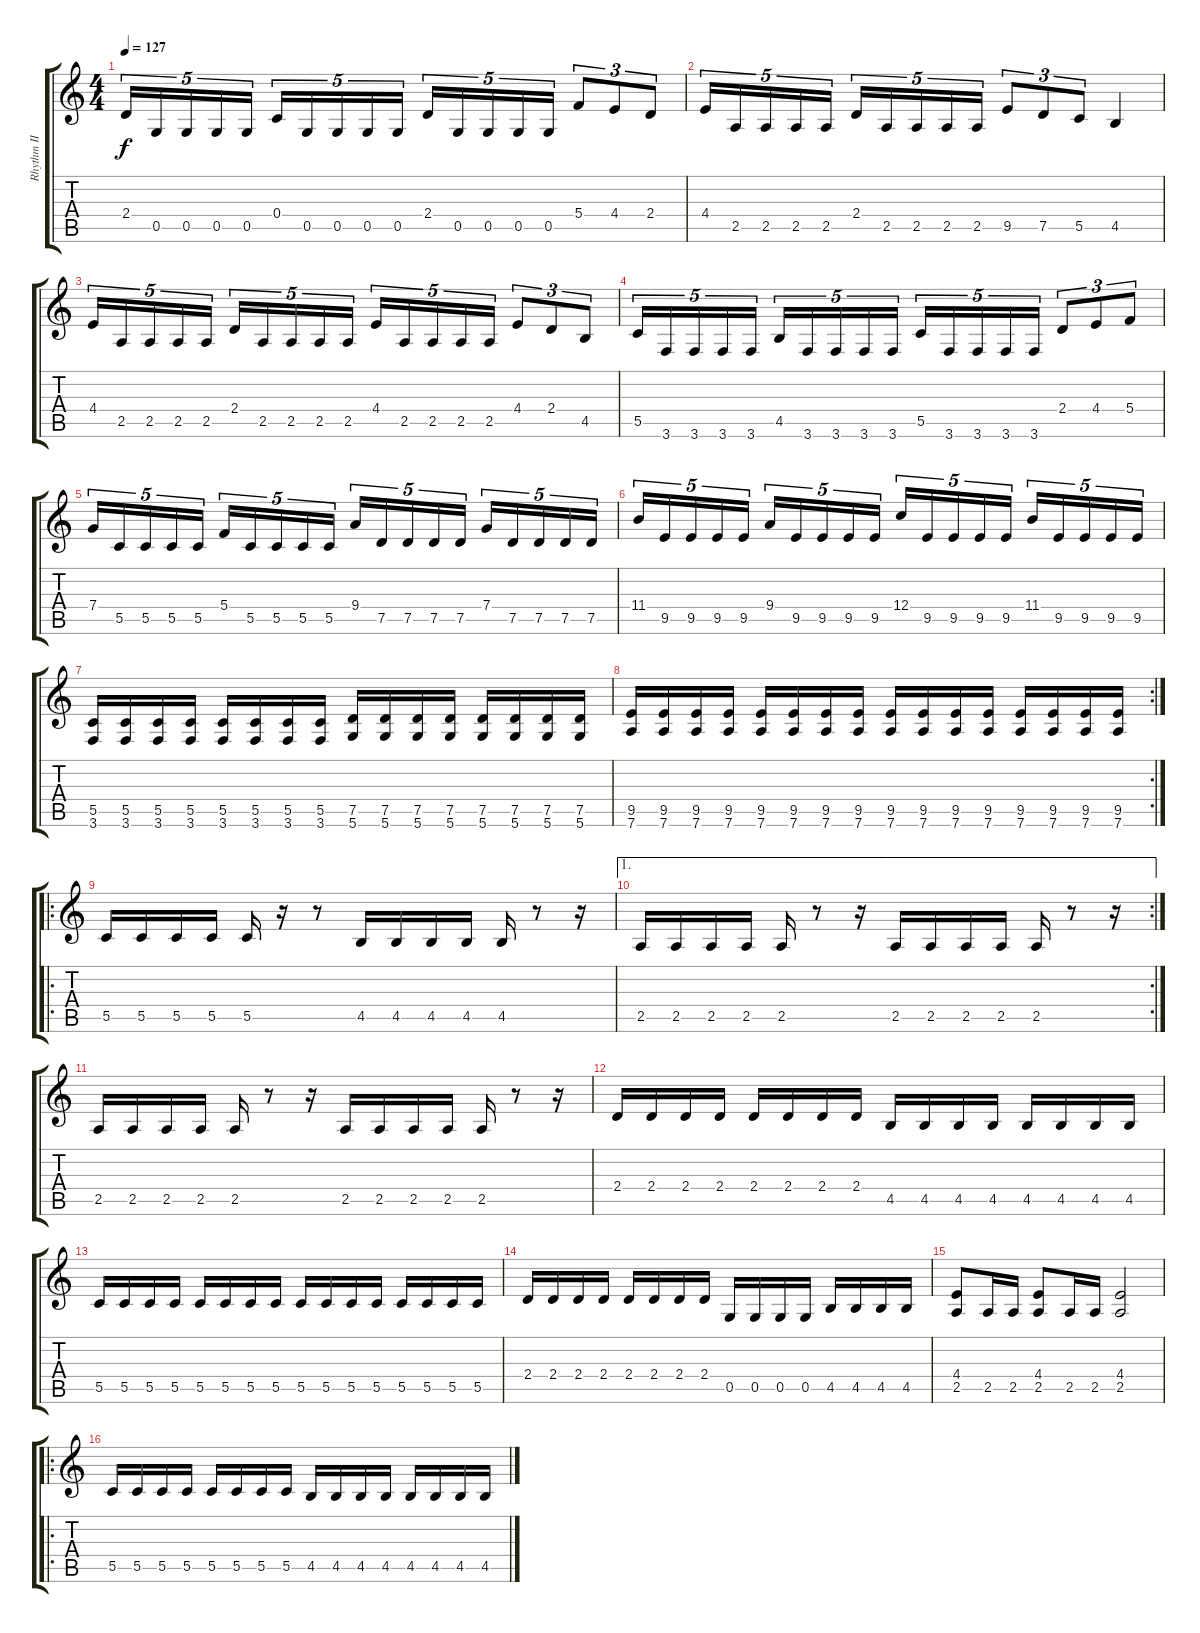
\track ("Rhythm II" "Rhythm II") {instrument distortionguitar}
\staff {score tabs}
\tuning (D4 A3 F3 C3 G2 D2) {hide}
\ts (4 4)
\tempo 127
\clef g2
\ks c
2.4.16{tu (5 4) dy f} 0.5.16{tu (5 4)} 0.5.16{tu (5 4)} 0.5.16{tu (5 4)} 0.5.16{tu (5 4)} 0.4.16{tu (5 4)} 0.5.16{tu (5 4)} 0.5.16{tu (5 4)} 0.5.16{tu (5 4)} 0.5.16{tu (5 4)} 2.4.16{tu (5 4)} 0.5.16{tu (5 4)} 0.5.16{tu (5 4)} 0.5.16{tu (5 4)} 0.5.16{tu (5 4)} 5.4.8{tu (3 2)} 4.4.8{tu (3 2)} 2.4.8{tu (3 2)} |
4.4.16{tu (5 4)} 2.5.16{tu (5 4)} 2.5.16{tu (5 4)} 2.5.16{tu (5 4)} 2.5.16{tu (5 4)} 2.4.16{tu (5 4)} 2.5.16{tu (5 4)} 2.5.16{tu (5 4)} 2.5.16{tu (5 4)} 2.5.16{tu (5 4)} 9.5.8{tu (3 2)} 7.5.8{tu (3 2)} 5.5.8{tu (3 2)} 4.5.4 |
4.4.16{tu (5 4)} 2.5.16{tu (5 4)} 2.5.16{tu (5 4)} 2.5.16{tu (5 4)} 2.5.16{tu (5 4)} 2.4.16{tu (5 4)} 2.5.16{tu (5 4)} 2.5.16{tu (5 4)} 2.5.16{tu (5 4)} 2.5.16{tu (5 4)} 4.4.16{tu (5 4)} 2.5.16{tu (5 4)} 2.5.16{tu (5 4)} 2.5.16{tu (5 4)} 2.5.16{tu (5 4)} 4.4.8{tu (3 2)} 2.4.8{tu (3 2)} 4.5.8{tu (3 2)} |
5.5.16{tu (5 4)} 3.6.16{tu (5 4)} 3.6.16{tu (5 4)} 3.6.16{tu (5 4)} 3.6.16{tu (5 4)} 4.5.16{tu (5 4)} 3.6.16{tu (5 4)} 3.6.16{tu (5 4)} 3.6.16{tu (5 4)} 3.6.16{tu (5 4)} 5.5.16{tu (5 4)} 3.6.16{tu (5 4)} 3.6.16{tu (5 4)} 3.6.16{tu (5 4)} 3.6.16{tu (5 4)} 2.4.8{tu (3 2)} 4.4.8{tu (3 2)} 5.4.8{tu (3 2)} |
7.4.16{tu (5 4)} 5.5.16{tu (5 4)} 5.5.16{tu (5 4)} 5.5.16{tu (5 4)} 5.5.16{tu (5 4)} 5.4.16{tu (5 4)} 5.5.16{tu (5 4)} 5.5.16{tu (5 4)} 5.5.16{tu (5 4)} 5.5.16{tu (5 4)} 9.4.16{tu (5 4)} 7.5.16{tu (5 4)} 7.5.16{tu (5 4)} 7.5.16{tu (5 4)} 7.5.16{tu (5 4)} 7.4.16{tu (5 4)} 7.5.16{tu (5 4)} 7.5.16{tu (5 4)} 7.5.16{tu (5 4)} 7.5.16{tu (5 4)} |
11.4.16{tu (5 4)} 9.5.16{tu (5 4)} 9.5.16{tu (5 4)} 9.5.16{tu (5 4)} 9.5.16{tu (5 4)} 9.4.16{tu (5 4)} 9.5.16{tu (5 4)} 9.5.16{tu (5 4)} 9.5.16{tu (5 4)} 9.5.16{tu (5 4)} 12.4.16{tu (5 4)} 9.5.16{tu (5 4)} 9.5.16{tu (5 4)} 9.5.16{tu (5 4)} 9.5.16{tu (5 4)} 11.4.16{tu (5 4)} 9.5.16{tu (5 4)} 9.5.16{tu (5 4)} 9.5.16{tu (5 4)} 9.5.16{tu (5 4)} |
(5.5 3.6).16 (5.5 3.6).16 (5.5 3.6).16 (5.5 3.6).16 (5.5 3.6).16 (5.5 3.6).16 (5.5 3.6).16 (5.5 3.6).16 (7.5 5.6).16 (7.5 5.6).16 (7.5 5.6).16 (7.5 5.6).16 (7.5 5.6).16 (7.5 5.6).16 (7.5 5.6).16 (7.5 5.6).16 |
\rc 2
(9.5 7.6).16 (9.5 7.6).16 (9.5 7.6).16 (9.5 7.6).16 (9.5 7.6).16 (9.5 7.6).16 (9.5 7.6).16 (9.5 7.6).16 (9.5 7.6).16 (9.5 7.6).16 (9.5 7.6).16 (9.5 7.6).16 (9.5 7.6).16 (9.5 7.6).16 (9.5 7.6).16 (9.5 7.6).16 |
\ro
5.5.16 5.5.16 5.5.16 5.5.16 5.5.16 r.16 r.8 4.5.16 4.5.16 4.5.16 4.5.16 4.5.16 r.8 r.16 |
\ae 1
\rc 2
2.5.16 2.5.16 2.5.16 2.5.16 2.5.16 r.8 r.16 2.5.16 2.5.16 2.5.16 2.5.16 2.5.16 r.8 r.16 |
2.5.16 2.5.16 2.5.16 2.5.16 2.5.16 r.8 r.16 2.5.16 2.5.16 2.5.16 2.5.16 2.5.16 r.8 r.16 |
2.4.16 2.4.16 2.4.16 2.4.16 2.4.16 2.4.16 2.4.16 2.4.16 4.5.16 4.5.16 4.5.16 4.5.16 4.5.16 4.5.16 4.5.16 4.5.16 |
5.5.16 5.5.16 5.5.16 5.5.16 5.5.16 5.5.16 5.5.16 5.5.16 5.5.16 5.5.16 5.5.16 5.5.16 5.5.16 5.5.16 5.5.16 5.5.16 |
2.4.16 2.4.16 2.4.16 2.4.16 2.4.16 2.4.16 2.4.16 2.4.16 0.5.16 0.5.16 0.5.16 0.5.16 4.5.16 4.5.16 4.5.16 4.5.16 |
(4.4 2.5).8 2.5.16 2.5.16 (4.4 2.5).8 2.5.16 2.5.16 (4.4 2.5).2 |
\ro
5.5.16 5.5.16 5.5.16 5.5.16 5.5.16 5.5.16 5.5.16 5.5.16 4.5.16 4.5.16 4.5.16 4.5.16 4.5.16 4.5.16 4.5.16 4.5.16
